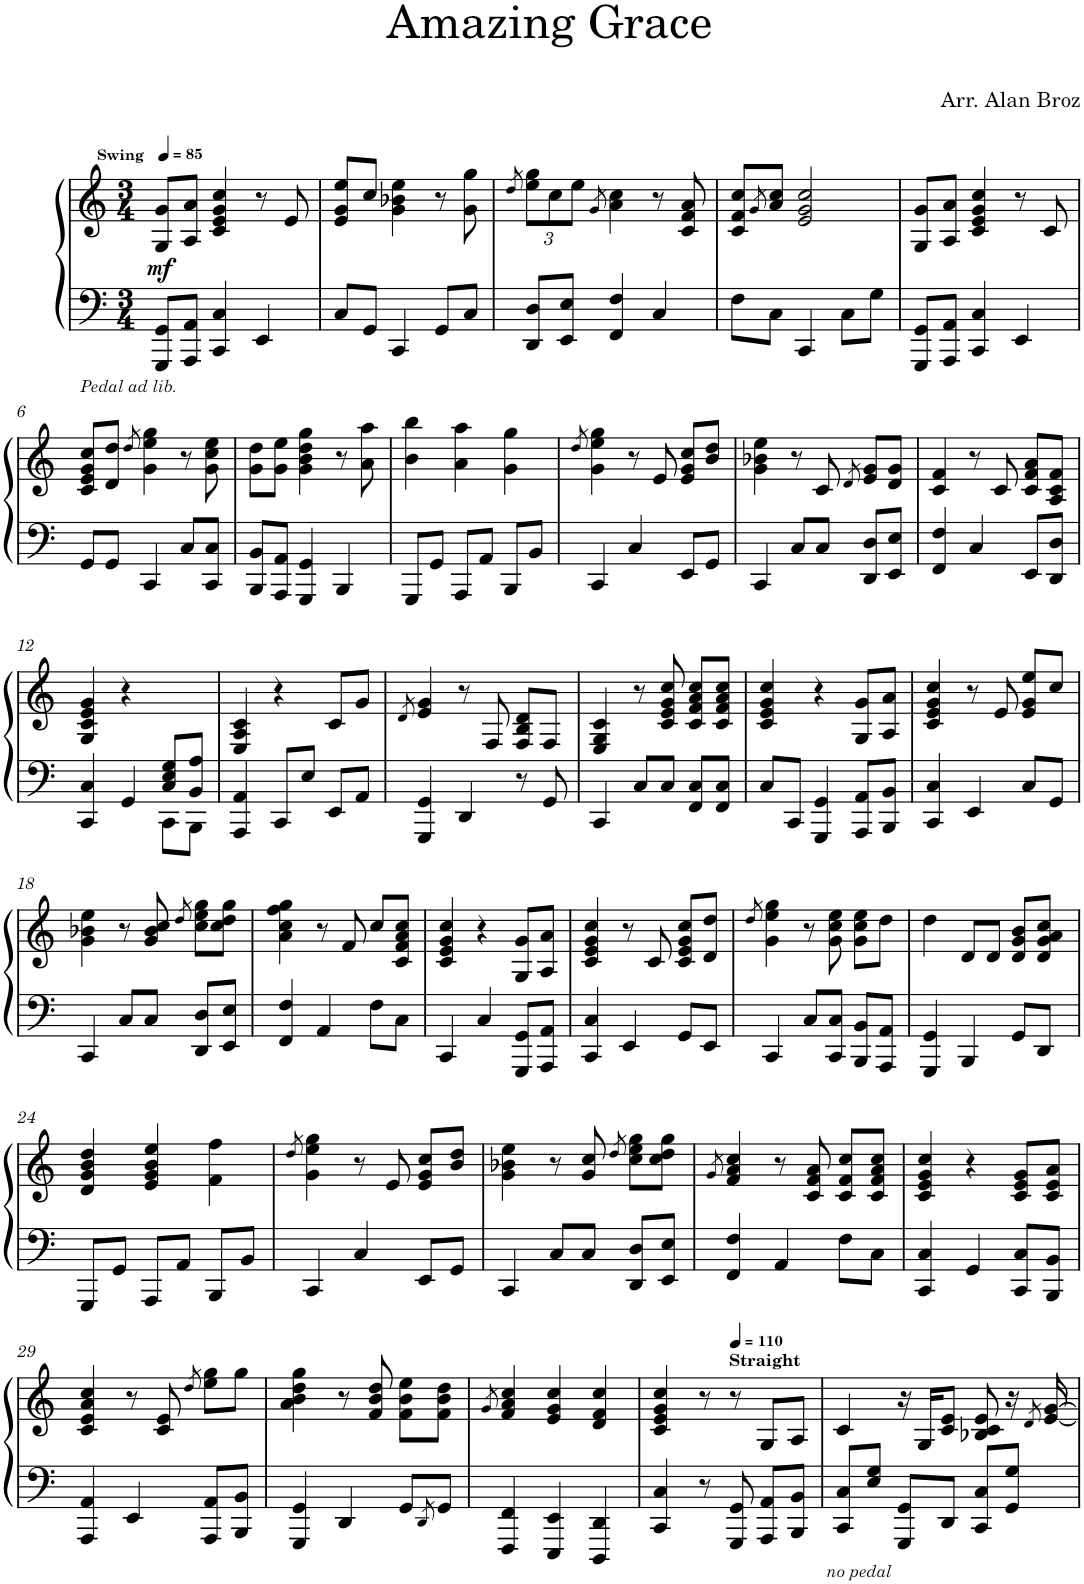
**kern	**kern	**dynam
*part1	*part1	*part1
*staff2	*staff1	*staff1/2
*I"Piano	*	*
*I'Pno.	*	*
*clefF4	*clefG2	*
*k[]	*k[]	*
*M3/4	*M3/4	*
*MM85	*MM85	*
=1	=1	=1
!	!LO:TX:a:B:t=Swing	!
!LO:TX:b:i:t=Pedal ad lib.	!	!
!	!	!LO:DY:b
8GGG/ 8GG/L	8G/ 8g/L	mf
8AAA/ 8AA/J	8A/ 8a/J	.
4CC/ 4C/	4c/ 4e/ 4g/ 4cc/	.
4EE/	8r	.
.	8e/	.
=2	=2	=2
8C/L	8e/ 8g/ 8ee/L	.
8GG/J	8cc/J	.
4CC/	4g\ 4b-X\ 4ee\	.
8GG/L	8r	.
8C/J	8g\ 8gg\	.
=3	=3	=3
.	8qdd/	.
*	*Xbrackettup	*
8DD/ 8D/L	12ee\ 12gg\L	.
.	12cc\	.
8EE/ 8E/J	.	.
.	12ee\J	.
.	8qg/	.
4FF/ 4F/	4a\ 4cc\	.
4C/	8r	.
.	8c/ 8f/ 8a/	.
=4	=4	=4
8F\L	8c/ 8f/ 8cc/L	.
.	8qg/	.
8C\J	8a/ 8cc/J	.
4CC/	2e/ 2g/ 2cc/	.
8C\L	.	.
8G\J	.	.
=5	=5	=5
8GGG/ 8GG/L	8G/ 8g/L	.
8AAA/ 8AA/J	8A/ 8a/J	.
4CC/ 4C/	4c/ 4e/ 4g/ 4cc/	.
4EE/	8r	.
.	8c/	.
!!LO:LB:g=z
=6	=6	=6
8GG/L	8c/ 8e/ 8g/ 8cc/L	.
8GG/J	8d/ 8dd/J	.
.	8qdd/	.
4CC/	4g\ 4ee\ 4gg\	.
8C/L	8r	.
8CC/ 8C/J	8g\ 8cc\ 8ee\	.
=7	=7	=7
8BBB/ 8BB/L	8g\ 8dd\L	.
8AAA/ 8AA/J	8g\ 8ee\J	.
4GGG/ 4GG/	4g\ 4b\ 4dd\ 4gg\	.
4BBB/	8r	.
.	8a\ 8aa\	.
=8	=8	=8
8GGG/L	4b\ 4bb\	.
8GG/J	.	.
8AAA/L	4a\ 4aa\	.
8AA/J	.	.
8BBB/L	4g\ 4gg\	.
8BB/J	.	.
=9	=9	=9
.	8qdd/	.
4CC/	4g\ 4ee\ 4gg\	.
4C/	8r	.
.	8e/	.
8EE/L	8e/ 8g/ 8cc/L	.
8GG/J	8b/ 8dd/J	.
=10	=10	=10
4CC/	4g\ 4b-X\ 4ee\	.
8C/L	8r	.
8C/J	8c/	.
.	8qd/	.
8DD/ 8D/L	8e/ 8g/L	.
8EE/ 8E/J	8d/ 8g/J	.
=11	=11	=11
4FF/ 4F/	4c/ 4f/	.
4C/	8r	.
.	8c/	.
8EE/L	8c/ 8f/ 8a/L	.
8DD/ 8D/J	8A/ 8c/ 8f/J	.
!!LO:LB:g=z
=12	=12	=12
*^	*	*
2ryy	4CC/ 4C/	4G/ 4c/ 4e/ 4g/	.
.	4GG/	4r	.
8C/ 8E/ 8G/L	8CC\L	4ryy	.
8BB/ 8A/J	8BBB\J	.	.
*v	*v	*	*
=13	=13	=13
4AAA/ 4AA/	4E/ 4A/ 4c/	.
8CC/L	4r	.
8E/J	.	.
8EE/L	8c/L	.
8AA/J	8g/J	.
=14	=14	=14
.	8qd/	.
4GGG/ 4GG/	4e/ 4g/	.
4DD/	8r	.
.	8F/	.
8r	8F/ 8B/ 8d/L	.
8GG/	8F/J	.
=15	=15	=15
4CC/	4E/ 4G/ 4c/	.
8C/L	8r	.
8C/J	8c/ 8e/ 8g/ 8cc/	.
8FF/ 8C/L	8c/ 8f/ 8a/ 8cc/L	.
8FF/ 8C/J	8c/ 8f/ 8a/ 8cc/J	.
=16	=16	=16
8C/L	4c/ 4e/ 4g/ 4cc/	.
8CC/J	.	.
4GGG/ 4GG/	4r	.
8AAA/ 8AA/L	8G/ 8g/L	.
8BBB/ 8BB/J	8A/ 8a/J	.
=17	=17	=17
4CC/ 4C/	4c/ 4e/ 4g/ 4cc/	.
4EE/	8r	.
.	8e/	.
8C/L	8e/ 8g/ 8ee/L	.
8GG/J	8cc/J	.
!!LO:LB:g=z
=18	=18	=18
4CC/	4g\ 4b-X\ 4ee\	.
8C/L	8r	.
8C/J	8g/ 8b-/ 8cc/	.
.	8qdd/	.
8DD/ 8D/L	8cc\ 8ee\ 8gg\L	.
8EE/ 8E/J	8cc\ 8dd\ 8gg\J	.
=19	=19	=19
4FF/ 4F/	4a\ 4cc\ 4ff\ 4gg\	.
4AA/	8r	.
.	8f/	.
8F\L	8cc/L	.
8C\J	8c/ 8f/ 8a/ 8cc/J	.
=20	=20	=20
4CC/	4c/ 4e/ 4g/ 4cc/	.
4C/	4r	.
8GGG/ 8GG/L	8G/ 8g/L	.
8AAA/ 8AA/J	8A/ 8a/J	.
=21	=21	=21
4CC/ 4C/	4c/ 4e/ 4g/ 4cc/	.
4EE/	8r	.
.	8c/	.
8GG/L	8c/ 8e/ 8g/ 8cc/L	.
8EE/J	8d/ 8dd/J	.
=22	=22	=22
.	8qdd/	.
4CC/	4g\ 4ee\ 4gg\	.
8C/L	8r	.
8CC/ 8C/J	8g\ 8cc\ 8ee\	.
8BBB/ 8BB/L	8g\ 8cc\ 8ee\L	.
8AAA/ 8AA/J	8dd\J	.
=23	=23	=23
4GGG/ 4GG/	4dd\	.
4BBB/	8d/L	.
.	8d/J	.
8GG/L	8d/ 8g/ 8b/L	.
8DD/J	8d/ 8g/ 8a/ 8cc/J	.
!!LO:LB:g=z
=24	=24	=24
8GGG/L	4d/ 4g/ 4b/ 4dd/	.
8GG/J	.	.
8AAA/L	4e/ 4g/ 4b/ 4ee/	.
8AA/J	.	.
8BBB/L	4f\ 4ff\	.
8BB/J	.	.
=25	=25	=25
.	8qdd/	.
4CC/	4g\ 4ee\ 4gg\	.
4C/	8r	.
.	8e/	.
8EE/L	8e/ 8g/ 8cc/L	.
8GG/J	8b/ 8dd/J	.
=26	=26	=26
4CC/	4g\ 4b-X\ 4ee\	.
8C/L	8r	.
8C/J	8g/ 8cc/	.
.	8qdd/	.
8DD/ 8D/L	8cc\ 8ee\ 8gg\L	.
8EE/ 8E/J	8cc\ 8dd\ 8gg\J	.
=27	=27	=27
.	8qg/	.
4FF/ 4F/	4f/ 4a/ 4cc/	.
4AA/	8r	.
.	8c/ 8f/ 8a/	.
8F\L	8c/ 8f/ 8cc/L	.
8C\J	8c/ 8f/ 8a/ 8cc/J	.
=28	=28	=28
4CC/ 4C/	4c/ 4e/ 4g/ 4cc/	.
4GG/	4r	.
8CC/ 8C/L	8c/ 8e/ 8g/L	.
8BBB/ 8BB/J	8c/ 8e/ 8a/J	.
!!LO:LB:g=z
=29	=29	=29
4AAA/ 4AA/	4c/ 4e/ 4a/ 4cc/	.
4EE/	8r	.
.	8c/ 8e/	.
.	8qdd/	.
8AAA/ 8AA/L	8ee\ 8gg\L	.
8BBB/ 8BB/J	8gg\J	.
=30	=30	=30
4GGG/ 4GG/	4a\ 4b\ 4dd\ 4gg\	.
4DD/	8r	.
.	8f/ 8b/ 8dd/	.
8GG/L	8f\ 8b\ 8ee\L	.
8qDD/	.	.
8GG/J	8f\ 8b\ 8dd\J	.
=31	=31	=31
.	8qg/	.
4FFF/ 4FF/	4f/ 4a/ 4cc/	.
4EEE/ 4EE/	4e/ 4g/ 4cc/	.
4DDD/ 4DD/	4d/ 4f/ 4cc/	.
=32	=32	=32
4CC/ 4C/	4c/ 4e/ 4g/ 4cc/	.
8r	8r	.
*	*MM110	*
!	!LO:TX:a:B:t=Straight	!
8GGG/ 8GG/	8r	.
8AAA/ 8AA/L	8G/L	.
8BBB/ 8BB/J	8A/J	.
=33	=33	=33
!LO:TX:b:i:t=no pedal	!	!
8CC/ 8C/L	4c/	.
8E/ 8G/J	.	.
8GGG/ 8GG/L	16r	.
.	16G/KL	.
8DD/J	8c/ 8e/J	.
8CC/ 8C/L	8B-X/ 8c/ 8e/	.
8GG/ 8G/J	16r	.
.	8qd/	.
.	[16e/ [16g/	.
=	=	=
*-	*-	*-
